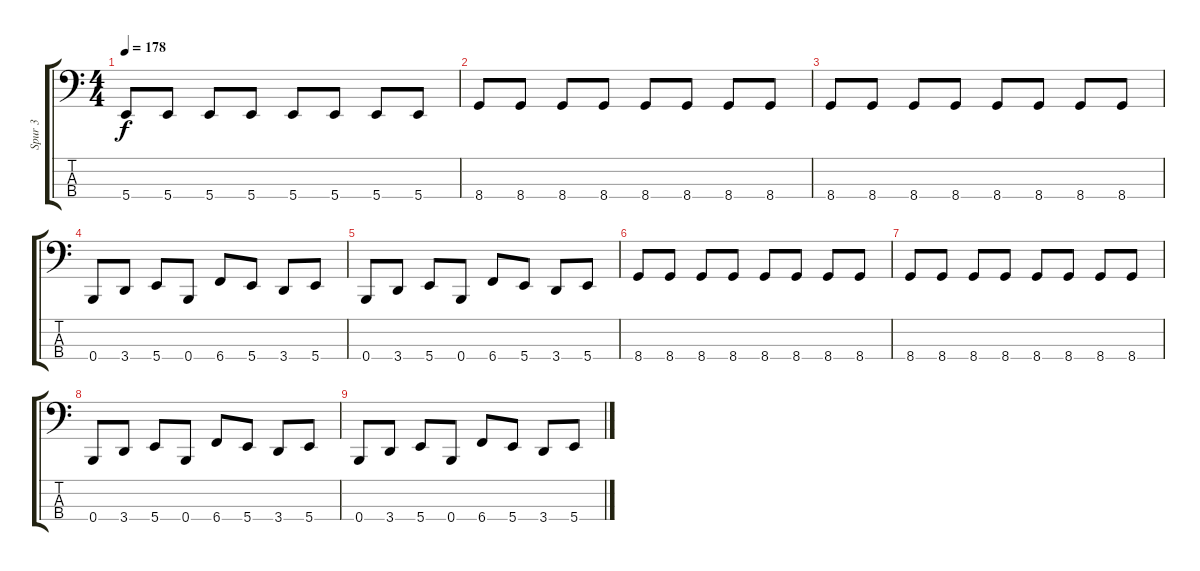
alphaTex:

\track ("Spur 3" "Spur 3") {instrument electricbassfinger}
\staff {score tabs}
\tuning (E2 B1 Gb1 B0) {hide}
\ts (4 4)
\tempo 178
\clef f4
\ks c
5.4.8{dy f} 5.4.8 5.4.8 5.4.8 5.4.8 5.4.8 5.4.8 5.4.8 |
8.4.8 8.4.8 8.4.8 8.4.8 8.4.8 8.4.8 8.4.8 8.4.8 |
8.4.8 8.4.8 8.4.8 8.4.8 8.4.8 8.4.8 8.4.8 8.4.8 |
0.4.8 3.4.8 5.4.8 0.4.8 6.4.8 5.4.8 3.4.8 5.4.8 |
0.4.8 3.4.8 5.4.8 0.4.8 6.4.8 5.4.8 3.4.8 5.4.8 |
8.4.8 8.4.8 8.4.8 8.4.8 8.4.8 8.4.8 8.4.8 8.4.8 |
8.4.8 8.4.8 8.4.8 8.4.8 8.4.8 8.4.8 8.4.8 8.4.8 |
0.4.8 3.4.8 5.4.8 0.4.8 6.4.8 5.4.8 3.4.8 5.4.8 |
0.4.8 3.4.8 5.4.8 0.4.8 6.4.8 5.4.8 3.4.8 5.4.8
